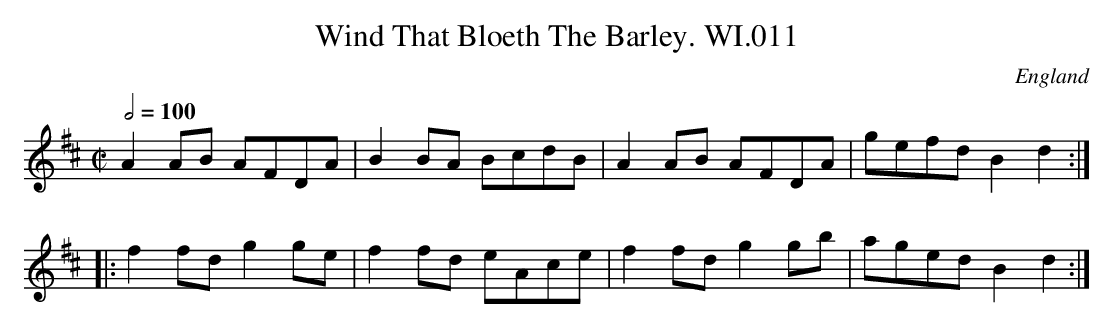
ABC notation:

X:1
T:Wind That Bloeth The Barley. WI.011
L:1/8
M:C|
O:England
Q:1/2=100
K:D
A2AB AFDA|B2BA BcdB|A2AB AFDA|gefd B2d2:|!
|:f2fd g2ge|f2fd eAce|f2fd g2gb|aged B2d2:|
